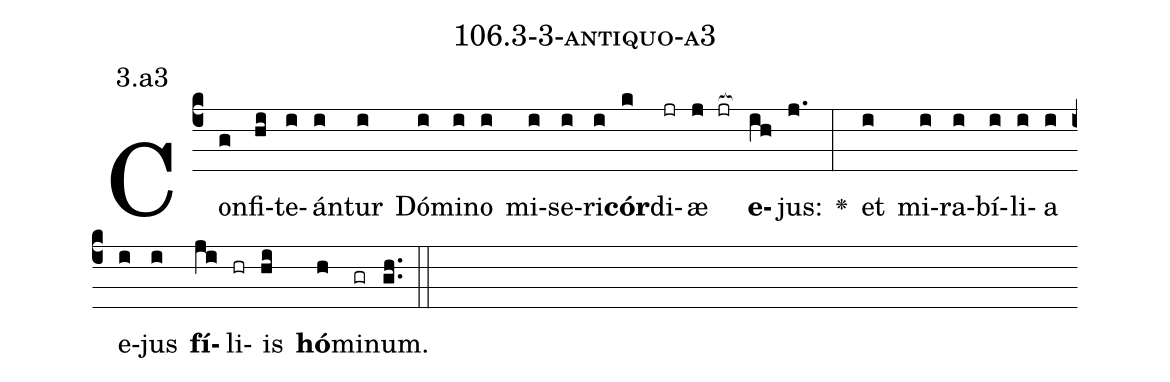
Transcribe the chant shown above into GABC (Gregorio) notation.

name: 106.3-3-antiquo-a3;
annotation: 3.a3;
%%
(c4)Con(g)fi(hi)te(i)án(i)tur(i) Dó(i)mi(i)no(i) mi(i)se(i)ri(i)<b>cór</b>(k)di(jr)æ(j jr[ocb:1{]) <b>e</b>(ih[ocb:0}])jus:(j.) <v>\greheightstar</v>(:) et(i) mi(i)ra(i)bí(i)li(i)a(i) e(i)jus(i) <b>fí</b>(ji)li(hr)is(hi) <b>hó</b>(h)mi(gr)num.(gh..) (::)


%E(i) u(i) o(ji) u(hi) a(h) e.(gh..) (::)
